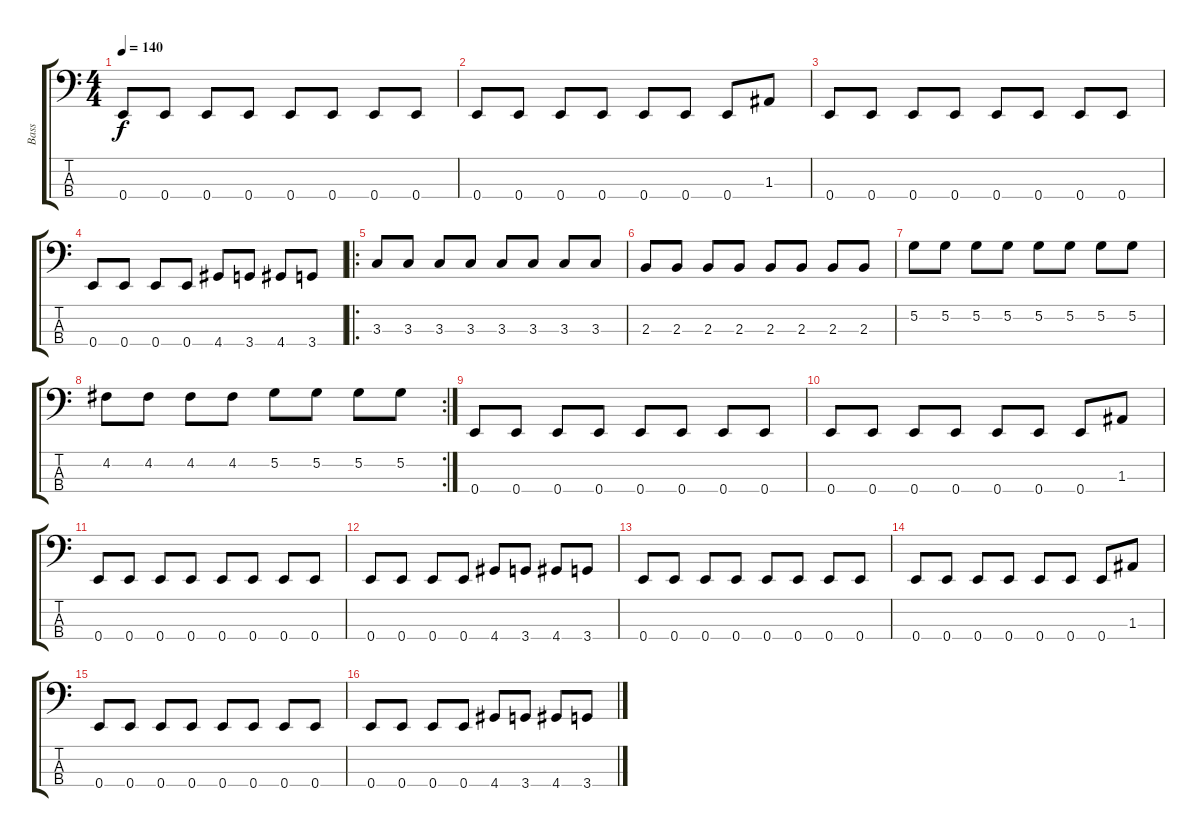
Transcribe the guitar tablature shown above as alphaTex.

\track ("Bass" "Bass") {instrument electricbassfinger}
\staff {score tabs}
\tuning (G2 D2 A1 E1) {hide}
\ts (4 4)
\tempo 140
\clef f4
\ks c
0.4.8{dy f} 0.4.8 0.4.8 0.4.8 0.4.8 0.4.8 0.4.8 0.4.8 |
0.4.8 0.4.8 0.4.8 0.4.8 0.4.8 0.4.8 0.4.8 1.3.8 |
0.4.8 0.4.8 0.4.8 0.4.8 0.4.8 0.4.8 0.4.8 0.4.8 |
0.4.8 0.4.8 0.4.8 0.4.8 4.4.8 3.4.8 4.4.8 3.4.8 |
\ro
3.3.8 3.3.8 3.3.8 3.3.8 3.3.8 3.3.8 3.3.8 3.3.8 |
2.3.8 2.3.8 2.3.8 2.3.8 2.3.8 2.3.8 2.3.8 2.3.8 |
5.2.8 5.2.8 5.2.8 5.2.8 5.2.8 5.2.8 5.2.8 5.2.8 |
\rc 2
4.2.8 4.2.8 4.2.8 4.2.8 5.2.8 5.2.8 5.2.8 5.2.8 |
0.4.8 0.4.8 0.4.8 0.4.8 0.4.8 0.4.8 0.4.8 0.4.8 |
0.4.8 0.4.8 0.4.8 0.4.8 0.4.8 0.4.8 0.4.8 1.3.8 |
0.4.8 0.4.8 0.4.8 0.4.8 0.4.8 0.4.8 0.4.8 0.4.8 |
0.4.8 0.4.8 0.4.8 0.4.8 4.4.8 3.4.8 4.4.8 3.4.8 |
0.4.8 0.4.8 0.4.8 0.4.8 0.4.8 0.4.8 0.4.8 0.4.8 |
0.4.8 0.4.8 0.4.8 0.4.8 0.4.8 0.4.8 0.4.8 1.3.8 |
0.4.8 0.4.8 0.4.8 0.4.8 0.4.8 0.4.8 0.4.8 0.4.8 |
0.4.8 0.4.8 0.4.8 0.4.8 4.4.8 3.4.8 4.4.8 3.4.8
